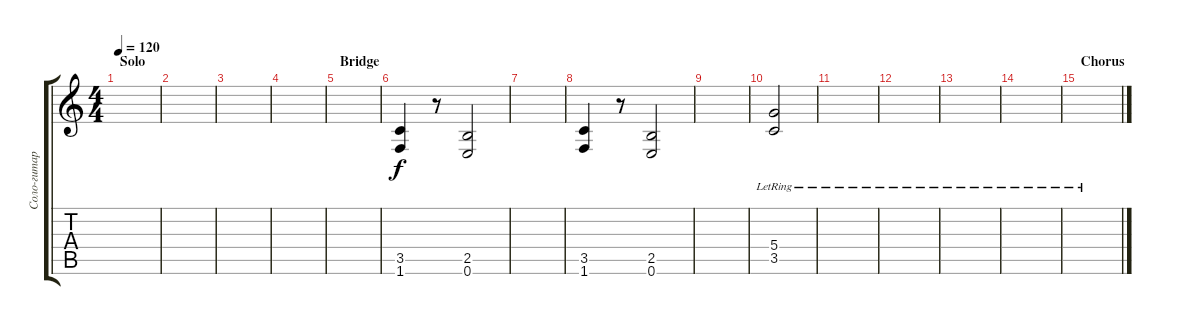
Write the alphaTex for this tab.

\track ("Соло-гитара драйв" "Соло-гитар") {instrument overdrivenguitar}
\staff {score tabs}
\tuning (E4 B3 G3 D3 A2 E2) {hide}
\ts (4 4)
\section ("" "Solo")
\tempo 120
\clef g2
\ks c
|
|
|
|
\section ("" "Bridge")
|
(3.5 1.6).4 r.8 (2.5 0.6).2 |
|
(3.5 1.6).4 r.8 (2.5 0.6).2 |
|
(5.4 3.5{lr}).2 |
|
|
|
|
\section ("" "Chorus")
